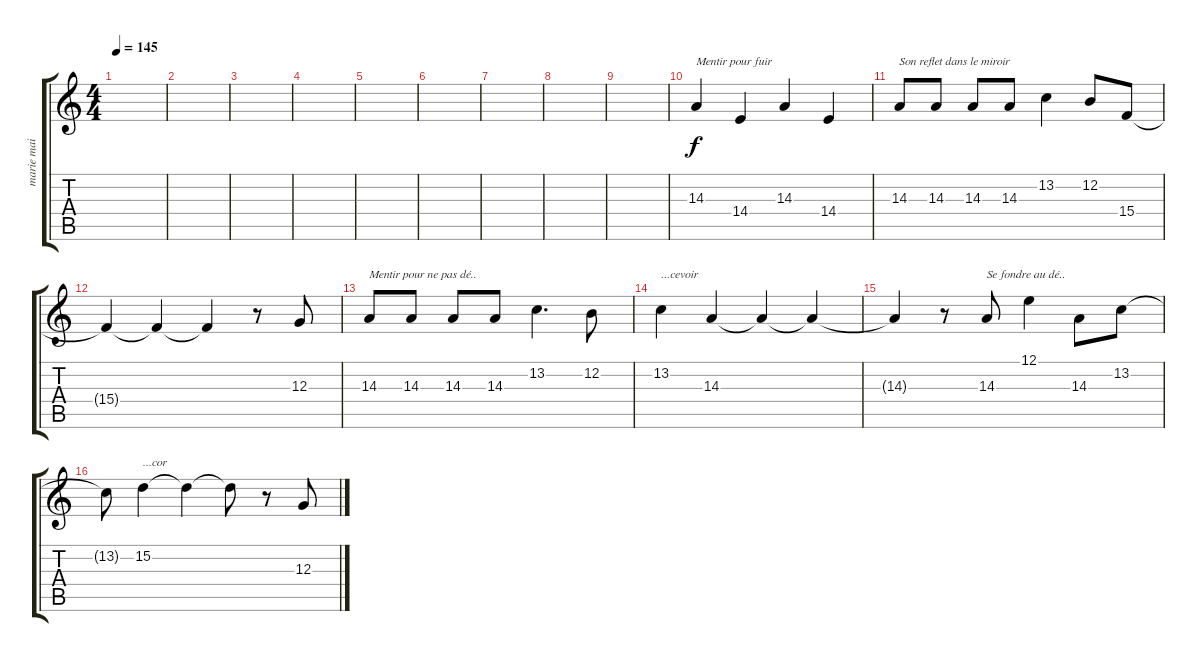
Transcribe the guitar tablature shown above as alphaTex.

\track ("marie mai" "marie mai") {instrument lead6voice}
\staff {score tabs}
\tuning (E4 B3 G3 D3 A2 E2) {hide}
\ts (4 4)
\tempo 145
\clef g2
\ks c
|
|
|
|
|
|
|
|
|
14.3.4{txt "Mentir pour fuir "} 14.4.4 14.3.4 14.4.4 |
14.3.8{txt "Son reflet dans le miroir"} 14.3.8 14.3.8 14.3.8 13.2.4 12.2.8 15.4.8 |
15.4{t}.4 15.4{t}.4 15.4{t}.4 r.8 12.3.8 |
14.3.8{txt "Mentir pour ne pas dé.."} 14.3.8 14.3.8 14.3.8 13.2.4{d} 12.2.8 |
13.2.4{txt "...cevoir"} 14.3.4 14.3{t}.4 14.3{t}.4 |
14.3{t}.4 r.8 14.3.8{txt "Se fondre au dé.."} 12.1.4 14.3.8 13.2.8 |
13.2{t}.8 15.2.4{txt "...cor"} 15.2{t}.4 15.2{t}.8 r.8 12.3.8
